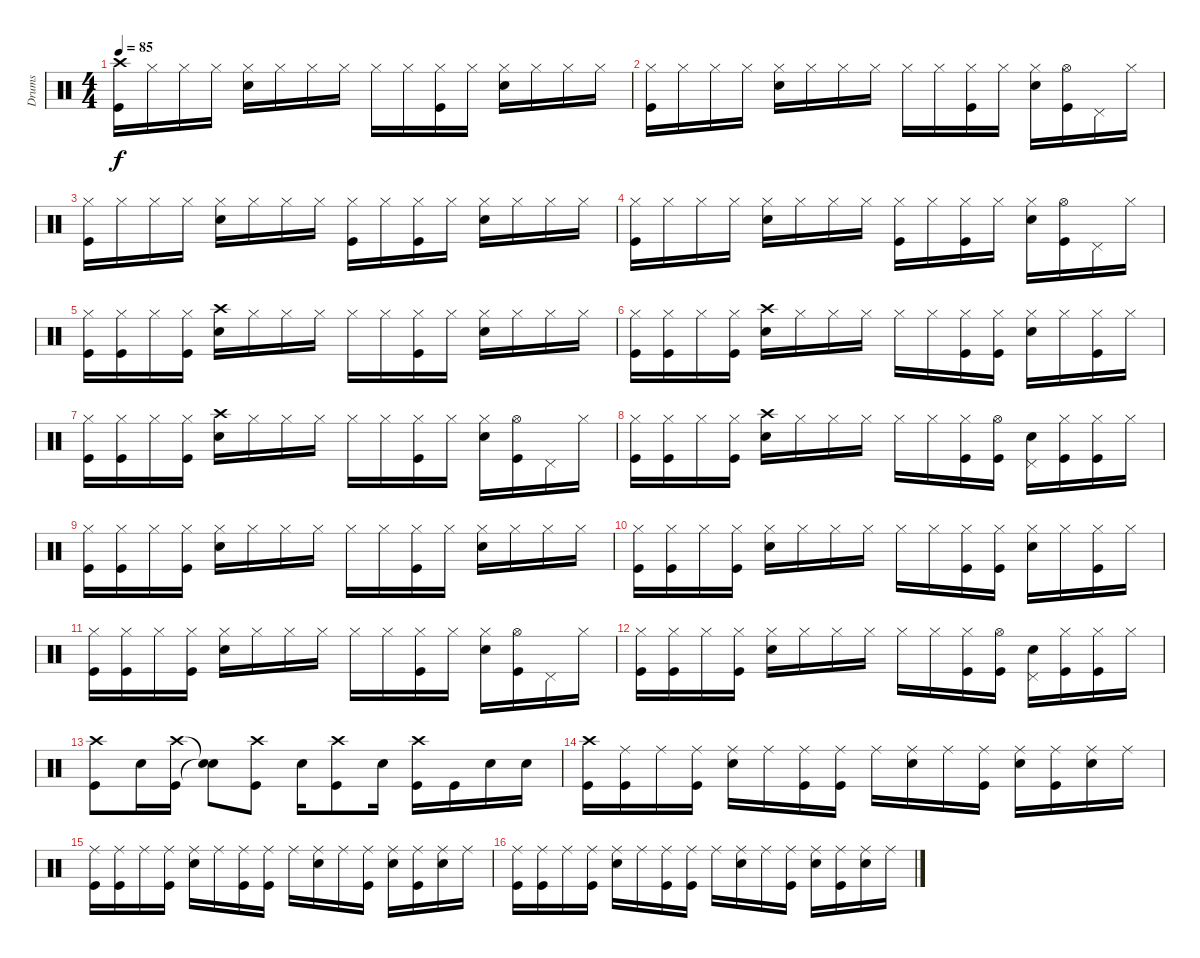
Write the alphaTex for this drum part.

\track ("Drums" "Drums") {instrument percussion}
\staff {score}
\articulation defaults
\ts (4 4)
\tempo 85
\clef neutral
\ks c
("Crash high (hit)" "Kick (hit)").16{dy f} "Hi-Hat (closed)".16 "Hi-Hat (closed)".16 "Hi-Hat (closed)".16 ("Hi-Hat (closed)" "Electric Snare (hit)").16 "Hi-Hat (closed)".16 "Hi-Hat (closed)".16 "Hi-Hat (closed)".16 "Hi-Hat (closed)".16 "Hi-Hat (closed)".16 ("Hi-Hat (closed)" "Kick (hit)").16 "Hi-Hat (closed)".16 ("Hi-Hat (closed)" "Electric Snare (hit)").16 "Hi-Hat (closed)".16 "Hi-Hat (closed)".16 "Hi-Hat (closed)".16 |
("Hi-Hat (closed)" "Kick (hit)").16 "Hi-Hat (closed)".16 "Hi-Hat (closed)".16 "Hi-Hat (closed)".16 ("Hi-Hat (closed)" "Electric Snare (hit)").16 "Hi-Hat (closed)".16 "Hi-Hat (closed)".16 "Hi-Hat (closed)".16 "Hi-Hat (closed)".16 "Hi-Hat (closed)".16 ("Hi-Hat (closed)" "Kick (hit)").16 "Hi-Hat (closed)".16 ("Hi-Hat (closed)" "Electric Snare (hit)").16 ("Hi-Hat (open)" "Kick (hit)").16 "Pedal Hi-Hat (hit)".16 "Hi-Hat (closed)".16 |
("Hi-Hat (closed)" "Kick (hit)").16 "Hi-Hat (closed)".16 "Hi-Hat (closed)".16 "Hi-Hat (closed)".16 ("Hi-Hat (closed)" "Electric Snare (hit)").16 "Hi-Hat (closed)".16 "Hi-Hat (closed)".16 "Hi-Hat (closed)".16 ("Hi-Hat (closed)" "Kick (hit)").16 "Hi-Hat (closed)".16 ("Hi-Hat (closed)" "Kick (hit)").16 "Hi-Hat (closed)".16 ("Hi-Hat (closed)" "Electric Snare (hit)").16 "Hi-Hat (closed)".16 "Hi-Hat (closed)".16 "Hi-Hat (closed)".16 |
("Hi-Hat (closed)" "Kick (hit)").16 "Hi-Hat (closed)".16 "Hi-Hat (closed)".16 "Hi-Hat (closed)".16 ("Hi-Hat (closed)" "Electric Snare (hit)").16 "Hi-Hat (closed)".16 "Hi-Hat (closed)".16 "Hi-Hat (closed)".16 ("Hi-Hat (closed)" "Kick (hit)").16 "Hi-Hat (closed)".16 ("Hi-Hat (closed)" "Kick (hit)").16 "Hi-Hat (closed)".16 ("Hi-Hat (closed)" "Electric Snare (hit)").16 ("Hi-Hat (open)" "Kick (hit)").16 "Pedal Hi-Hat (hit)".16 "Hi-Hat (closed)".16 |
("Hi-Hat (closed)" "Kick (hit)").16 ("Hi-Hat (closed)" "Kick (hit)").16 "Hi-Hat (closed)".16 ("Hi-Hat (closed)" "Kick (hit)").16 ("Crash high (hit)" "Electric Snare (hit)").16 "Hi-Hat (closed)".16 "Hi-Hat (closed)".16 "Hi-Hat (closed)".16 "Hi-Hat (closed)".16 "Hi-Hat (closed)".16 ("Hi-Hat (closed)" "Kick (hit)").16 "Hi-Hat (closed)".16 ("Hi-Hat (closed)" "Electric Snare (hit)").16 "Hi-Hat (closed)".16 "Hi-Hat (closed)".16 "Hi-Hat (closed)".16 |
("Hi-Hat (closed)" "Kick (hit)").16 ("Hi-Hat (closed)" "Kick (hit)").16 "Hi-Hat (closed)".16 ("Hi-Hat (closed)" "Kick (hit)").16 ("Crash high (hit)" "Electric Snare (hit)").16 "Hi-Hat (closed)".16 "Hi-Hat (closed)".16 "Hi-Hat (closed)".16 "Hi-Hat (closed)".16 "Hi-Hat (closed)".16 ("Hi-Hat (closed)" "Kick (hit)").16 ("Hi-Hat (closed)" "Kick (hit)").16 ("Hi-Hat (closed)" "Electric Snare (hit)").16 "Hi-Hat (closed)".16 ("Hi-Hat (closed)" "Kick (hit)").16 "Hi-Hat (closed)".16 |
("Hi-Hat (closed)" "Kick (hit)").16 ("Hi-Hat (closed)" "Kick (hit)").16 "Hi-Hat (closed)".16 ("Hi-Hat (closed)" "Kick (hit)").16 ("Crash high (hit)" "Electric Snare (hit)").16 "Hi-Hat (closed)".16 "Hi-Hat (closed)".16 "Hi-Hat (closed)".16 "Hi-Hat (closed)".16 "Hi-Hat (closed)".16 ("Hi-Hat (closed)" "Kick (hit)").16 "Hi-Hat (closed)".16 ("Hi-Hat (closed)" "Electric Snare (hit)").16 ("Hi-Hat (open)" "Kick (hit)").16 "Pedal Hi-Hat (hit)".16 "Hi-Hat (closed)".16 |
("Hi-Hat (closed)" "Kick (hit)").16 ("Hi-Hat (closed)" "Kick (hit)").16 "Hi-Hat (closed)".16 ("Hi-Hat (closed)" "Kick (hit)").16 ("Crash high (hit)" "Electric Snare (hit)").16 "Hi-Hat (closed)".16 "Hi-Hat (closed)".16 "Hi-Hat (closed)".16 "Hi-Hat (closed)".16 "Hi-Hat (closed)".16 ("Hi-Hat (closed)" "Kick (hit)").16 ("Hi-Hat (open)" "Kick (hit)").16 ("Pedal Hi-Hat (hit)" "Electric Snare (hit)").16 ("Hi-Hat (closed)" "Kick (hit)").16 ("Hi-Hat (closed)" "Kick (hit)").16 "Hi-Hat (closed)".16 |
("Hi-Hat (closed)" "Kick (hit)").16 ("Hi-Hat (closed)" "Kick (hit)").16 "Hi-Hat (closed)".16 ("Hi-Hat (closed)" "Kick (hit)").16 ("Hi-Hat (closed)" "Electric Snare (hit)").16 "Hi-Hat (closed)".16 "Hi-Hat (closed)".16 "Hi-Hat (closed)".16 "Hi-Hat (closed)".16 "Hi-Hat (closed)".16 ("Hi-Hat (closed)" "Kick (hit)").16 "Hi-Hat (closed)".16 ("Hi-Hat (closed)" "Electric Snare (hit)").16 "Hi-Hat (closed)".16 "Hi-Hat (closed)".16 "Hi-Hat (closed)".16 |
("Hi-Hat (closed)" "Kick (hit)").16 ("Hi-Hat (closed)" "Kick (hit)").16 "Hi-Hat (closed)".16 ("Hi-Hat (closed)" "Kick (hit)").16 ("Hi-Hat (closed)" "Electric Snare (hit)").16 "Hi-Hat (closed)".16 "Hi-Hat (closed)".16 "Hi-Hat (closed)".16 "Hi-Hat (closed)".16 "Hi-Hat (closed)".16 ("Hi-Hat (closed)" "Kick (hit)").16 ("Hi-Hat (closed)" "Kick (hit)").16 ("Hi-Hat (closed)" "Electric Snare (hit)").16 "Hi-Hat (closed)".16 ("Hi-Hat (closed)" "Kick (hit)").16 "Hi-Hat (closed)".16 |
("Hi-Hat (closed)" "Kick (hit)").16 ("Hi-Hat (closed)" "Kick (hit)").16 "Hi-Hat (closed)".16 ("Hi-Hat (closed)" "Kick (hit)").16 ("Hi-Hat (closed)" "Electric Snare (hit)").16 "Hi-Hat (closed)".16 "Hi-Hat (closed)".16 "Hi-Hat (closed)".16 "Hi-Hat (closed)".16 "Hi-Hat (closed)".16 ("Hi-Hat (closed)" "Kick (hit)").16 "Hi-Hat (closed)".16 ("Hi-Hat (closed)" "Electric Snare (hit)").16 ("Hi-Hat (open)" "Kick (hit)").16 "Pedal Hi-Hat (hit)".16 "Hi-Hat (closed)".16 |
("Hi-Hat (closed)" "Kick (hit)").16 ("Hi-Hat (closed)" "Kick (hit)").16 "Hi-Hat (closed)".16 ("Hi-Hat (closed)" "Kick (hit)").16 ("Hi-Hat (closed)" "Electric Snare (hit)").16 "Hi-Hat (closed)".16 "Hi-Hat (closed)".16 "Hi-Hat (closed)".16 "Hi-Hat (closed)".16 "Hi-Hat (closed)".16 ("Hi-Hat (closed)" "Kick (hit)").16 ("Hi-Hat (open)" "Kick (hit)").16 ("Pedal Hi-Hat (hit)" "Electric Snare (hit)").16 ("Hi-Hat (closed)" "Kick (hit)").16 ("Hi-Hat (closed)" "Kick (hit)").16 "Hi-Hat (closed)".16 |
("Crash high (hit)" "Kick (hit)").8 "Electric Snare (hit)".16 ("Crash high (hit)" "Kick (hit)").16 ("Snare (hit)"{t} "Snare (hit)"{t}).8 ("Crash high (hit)" "Kick (hit)").8 "Electric Snare (hit)".16 ("Crash high (hit)" "Kick (hit)").8 "Electric Snare (hit)".16 ("Crash high (hit)" "Kick (hit)").16 "Kick (hit)".16 "Electric Snare (hit)".16 "Electric Snare (hit)".16 |
("Crash high (hit)" "Kick (hit)").16 ("Ride (middle)" "Kick (hit)").16 "Ride (middle)".16 ("Ride (middle)" "Kick (hit)").16 ("Ride (middle)" "Electric Snare (hit)").16 "Ride (middle)".16 ("Ride (middle)" "Kick (hit)").16 ("Ride (middle)" "Kick (hit)").16 "Ride (middle)".16 ("Ride (middle)" "Electric Snare (hit)").16 "Ride (middle)".16 ("Ride (middle)" "Kick (hit)").16 ("Ride (middle)" "Electric Snare (hit)").16 ("Ride (middle)" "Kick (hit)").16 ("Ride (middle)" "Electric Snare (hit)").16 "Ride (middle)".16 |
("Ride (middle)" "Kick (hit)").16 ("Ride (middle)" "Kick (hit)").16 "Ride (middle)".16 ("Ride (middle)" "Kick (hit)").16 ("Ride (middle)" "Electric Snare (hit)").16 "Ride (middle)".16 ("Ride (middle)" "Kick (hit)").16 ("Ride (middle)" "Kick (hit)").16 "Ride (middle)".16 ("Ride (middle)" "Electric Snare (hit)").16 "Ride (middle)".16 ("Ride (middle)" "Kick (hit)").16 ("Ride (middle)" "Electric Snare (hit)").16 ("Ride (middle)" "Kick (hit)").16 ("Ride (middle)" "Electric Snare (hit)").16 "Ride (middle)".16 |
("Ride (middle)" "Kick (hit)").16 ("Ride (middle)" "Kick (hit)").16 "Ride (middle)".16 ("Ride (middle)" "Kick (hit)").16 ("Ride (middle)" "Electric Snare (hit)").16 "Ride (middle)".16 ("Ride (middle)" "Kick (hit)").16 ("Ride (middle)" "Kick (hit)").16 "Ride (middle)".16 ("Ride (middle)" "Electric Snare (hit)").16 "Ride (middle)".16 ("Ride (middle)" "Kick (hit)").16 ("Ride (middle)" "Electric Snare (hit)").16 ("Ride (middle)" "Kick (hit)").16 ("Ride (middle)" "Electric Snare (hit)").16 "Ride (middle)".16
